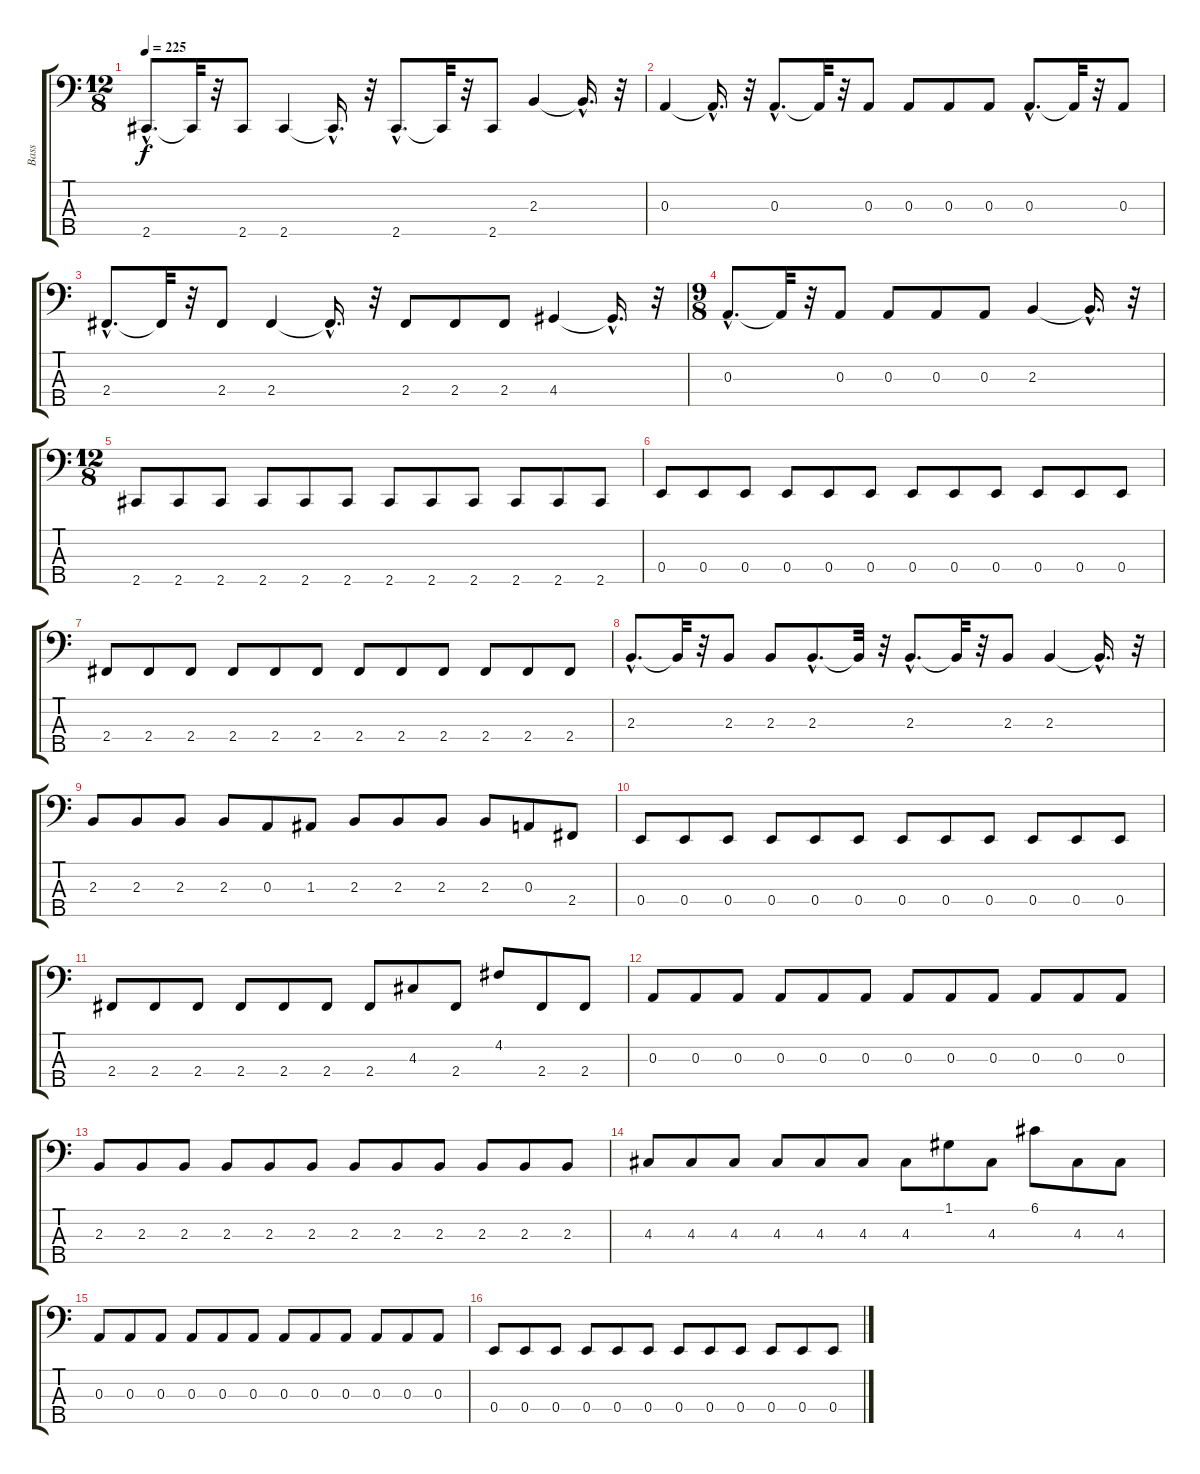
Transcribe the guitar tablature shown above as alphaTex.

\track ("Bass" "Bass") {instrument electricbassfinger}
\staff {score tabs}
\tuning (G2 D2 A1 E1 B0) {hide}
\ts (12 8)
\tempo 225
\clef f4
\ks c
2.5{hac}.8{d dy f} 2.5{t}.32 r.32 2.5.8 2.5.4 2.5{hac t}.16{d} r.32 2.5{hac}.8{d} 2.5{t}.32 r.32 2.5.8 2.3.4 2.3{hac t}.16{d} r.32 |
0.3.4 0.3{hac t}.16{d} r.32 0.3{hac}.8{d} 0.3{t}.32 r.32 0.3.8 0.3.8 0.3.8 0.3.8 0.3{hac}.8{d} 0.3{t}.32 r.32 0.3.8 |
2.4{hac}.8{d} 2.4{t}.32 r.32 2.4.8 2.4.4 2.4{hac t}.16{d} r.32 2.4.8 2.4.8 2.4.8 4.4.4 4.4{hac t}.16{d} r.32 |
\ts (9 8)
0.3{hac}.8{d} 0.3{t}.32 r.32 0.3.8 0.3.8 0.3.8 0.3.8 2.3.4 2.3{hac t}.16{d} r.32 |
\ts (12 8)
2.5.8 2.5.8 2.5.8 2.5.8 2.5.8 2.5.8 2.5.8 2.5.8 2.5.8 2.5.8 2.5.8 2.5.8 |
0.4.8 0.4.8 0.4.8 0.4.8 0.4.8 0.4.8 0.4.8 0.4.8 0.4.8 0.4.8 0.4.8 0.4.8 |
2.4.8 2.4.8 2.4.8 2.4.8 2.4.8 2.4.8 2.4.8 2.4.8 2.4.8 2.4.8 2.4.8 2.4.8 |
2.3{hac}.8{d} 2.3{t}.32 r.32 2.3.8 2.3.8 2.3{hac}.8{d} 2.3{t}.32 r.32 2.3{hac}.8{d} 2.3{t}.32 r.32 2.3.8 2.3.4 2.3{hac t}.16{d} r.32 |
2.3.8 2.3.8 2.3.8 2.3.8 0.3.8 1.3.8 2.3.8 2.3.8 2.3.8 2.3.8 0.3.8 2.4.8 |
0.4.8 0.4.8 0.4.8 0.4.8 0.4.8 0.4.8 0.4.8 0.4.8 0.4.8 0.4.8 0.4.8 0.4.8 |
2.4.8 2.4.8 2.4.8 2.4.8 2.4.8 2.4.8 2.4.8 4.3.8 2.4.8 4.2.8 2.4.8 2.4.8 |
0.3.8 0.3.8 0.3.8 0.3.8 0.3.8 0.3.8 0.3.8 0.3.8 0.3.8 0.3.8 0.3.8 0.3.8 |
2.3.8 2.3.8 2.3.8 2.3.8 2.3.8 2.3.8 2.3.8 2.3.8 2.3.8 2.3.8 2.3.8 2.3.8 |
4.3.8 4.3.8 4.3.8 4.3.8 4.3.8 4.3.8 4.3.8 1.1.8 4.3.8 6.1.8 4.3.8 4.3.8 |
0.3.8 0.3.8 0.3.8 0.3.8 0.3.8 0.3.8 0.3.8 0.3.8 0.3.8 0.3.8 0.3.8 0.3.8 |
0.4.8 0.4.8 0.4.8 0.4.8 0.4.8 0.4.8 0.4.8 0.4.8 0.4.8 0.4.8 0.4.8 0.4.8
